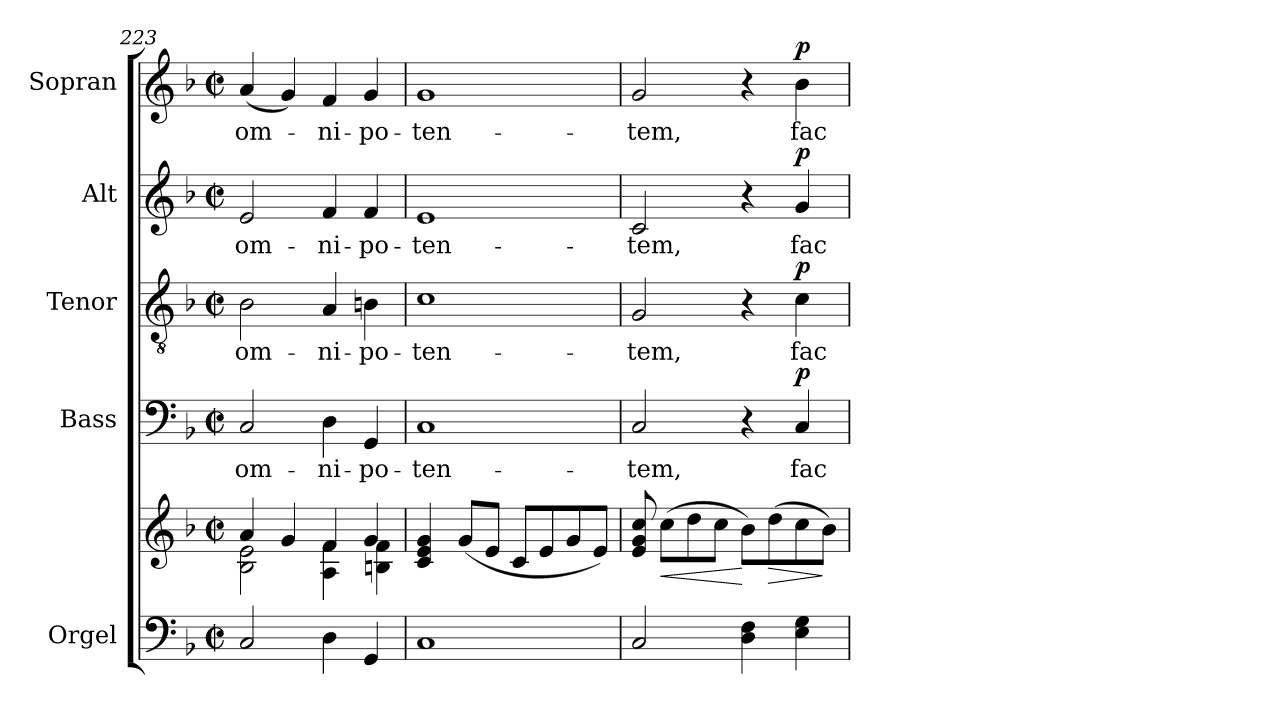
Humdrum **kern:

**kern	**kern	**dynam	**kern	**text	**dynam	**kern	**text	**dynam	**kern	**text	**dynam	**kern	**text	**dynam
*part5	*part5	*part5	*part4	*part4	*part4	*part3	*part3	*part3	*part2	*part2	*part2	*part1	*part1	*part1
*staff6	*staff5	*staff5/6	*staff4	*staff4	*staff4	*staff3	*staff3	*staff3	*staff2	*staff2	*staff2	*staff1	*staff1	*staff1
*I"Orgel	*	*	*I"Bass	*	*	*I"Tenor	*	*	*I"Alt	*	*	*I"Sopran	*	*
*I'Org.	*	*	*I'B.	*	*	*I'T.	*	*	*I'A.	*	*	*I'S.	*	*
*clefF4	*clefG2	*	*clefF4	*	*	*clefGv2	*	*	*clefG2	*	*	*clefG2	*	*
*k[b-]	*k[b-]	*	*k[b-]	*	*	*k[b-]	*	*	*k[b-]	*	*	*k[b-]	*	*
*F:	*F:	*	*F:	*	*	*F:	*	*	*F:	*	*	*F:	*	*
*M2/2	*M2/2	*	*M2/2	*	*	*M2/2	*	*	*M2/2	*	*	*M2/2	*	*
*met(c|)	*met(c|)	*	*met(c|)	*	*	*met(c|)	*	*	*met(c|)	*	*	*met(c|)	*	*
=223	=223	=223	=223	=223	=223	=223	=223	=223	=223	=223	=223	=223	=223	=223
*	*^	*	*	*	*	*	*	*	*	*	*	*	*	*
!	!	!	!	!	!LO:LY:b	!	!	!LO:LY:b	!	!	!LO:LY:b	!	!	!LO:LY:b	!
2C/	4a/	2B-\ 2e\	.	2C/	om-	.	2B-\	om-	.	2e/	om-	.	(<4a/	om-	.
.	4g/	.	.	.	.	.	.	.	.	.	.	.	4g/)	.	.
!	!	!	!	!	!LO:LY:b	!	!	!LO:LY:b	!	!	!LO:LY:b	!	!	!LO:LY:b	!
4D\	4f/	4A\ 4f\	.	4D\	-ni-	.	4A/	-ni-	.	4f/	-ni-	.	4f/	-ni-	.
!	!	!	!	!	!LO:LY:b	!	!	!LO:LY:b	!	!	!LO:LY:b	!	!	!LO:LY:b	!
4GG/	4g/	4Bn\ 4f\	.	4GG/	-po-	.	4Bn\	-po-	.	4f/	-po-	.	4g/	-po-	.
=224	=224	=224	=224	=224	=224	=224	=224	=224	=224	=224	=224	=224	=224	=224	=224
!	!	!	!	!	!LO:LY:b	!	!	!LO:LY:b	!	!	!LO:LY:b	!	!	!LO:LY:b	!
*	*v	*v	*	*	*	*	*	*	*	*	*	*	*	*	*
1C	4c/ 4e/ 4g/	.	1C	-ten-	.	1c	-ten-	.	1e	-ten-	.	1g	-ten-	.
.	(<8g/L	.	.	.	.	.	.	.	.	.	.	.	.	.
.	8e/J	.	.	.	.	.	.	.	.	.	.	.	.	.
.	8c/L	.	.	.	.	.	.	.	.	.	.	.	.	.
.	8e/	.	.	.	.	.	.	.	.	.	.	.	.	.
.	8g/	.	.	.	.	.	.	.	.	.	.	.	.	.
.	8e/J)	.	.	.	.	.	.	.	.	.	.	.	.	.
=225	=225	=225	=225	=225	=225	=225	=225	=225	=225	=225	=225	=225	=225	=225
!	!	!	!	!LO:LY:b	!	!	!LO:LY:b	!	!	!LO:LY:b	!	!	!LO:LY:b	!
2C/	8e/ 8g/ 8cc/	.	2C/	-tem,	.	2G/	-tem,	.	2c/	-tem,	.	2g/	-tem,	.
!	!	!LO:HP:b	!	!	!	!	!	!	!	!	!	!	!	!
.	(>8cc\L	<	.	.	.	.	.	.	.	.	.	.	.	.
.	8dd\	.	.	.	.	.	.	.	.	.	.	.	.	.
.	8cc\J	.	.	.	.	.	.	.	.	.	.	.	.	.
4D\ 4F\	8b-\L)	[	4r	.	.	4r	.	.	4r	.	.	4r	.	.
!	!	!LO:HP:b	!	!	!	!	!	!	!	!	!	!	!	!
.	(>8dd\	>	.	.	.	.	.	.	.	.	.	.	.	.
!	!	!	!	!LO:LY:b	!LO:DY:a	!	!LO:LY:b	!LO:DY:a	!	!LO:LY:b	!LO:DY:a	!	!LO:LY:b	!LO:DY:a
4E\ 4G\	8cc\	.	4C/	fac-	p	4c\	fac-	p	4g/	fac-	p	4b-\	fac-	p
.	8b-\J)	]	.	.	.	.	.	.	.	.	.	.	.	.
=	=	=	=	=	=	=	=	=	=	=	=	=	=	=
*-	*-	*-	*-	*-	*-	*-	*-	*-	*-	*-	*-	*-	*-	*-
